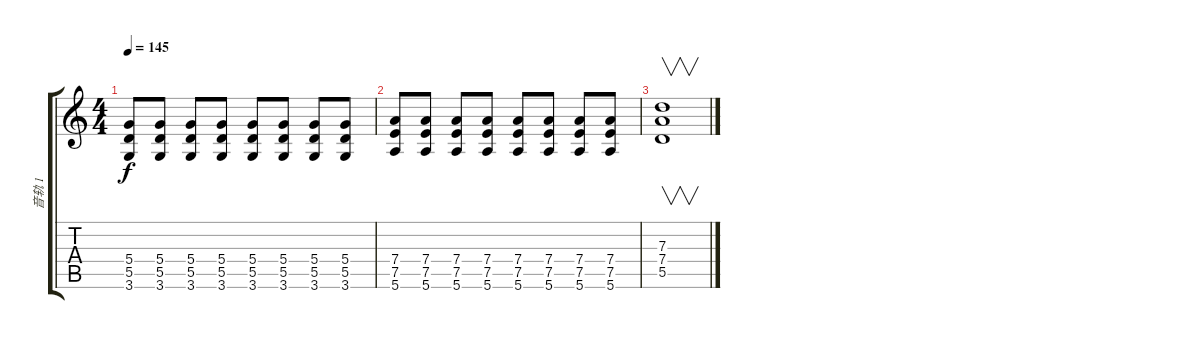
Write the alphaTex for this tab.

\track ("音轨 1" "音轨 1") {instrument overdrivenguitar}
\staff {score tabs}
\tuning (E4 B3 G3 D3 A2 E2) {hide}
\ts (4 4)
\tempo 145
\clef g2
\ks c
(5.4 5.5 3.6).8{dy f} (5.4 5.5 3.6).8 (5.4 5.5 3.6).8 (5.4 5.5 3.6).8 (5.4 5.5 3.6).8 (5.4 5.5 3.6).8 (5.4 5.5 3.6).8 (5.4 5.5 3.6).8 |
(7.4 7.5 5.6).8 (7.4 7.5 5.6).8 (7.4 7.5 5.6).8 (7.4 7.5 5.6).8 (7.4 7.5 5.6).8 (7.4 7.5 5.6).8 (7.4 7.5 5.6).8 (7.4 7.5 5.6).8 |
(7.3 7.4 5.5).1{v}
